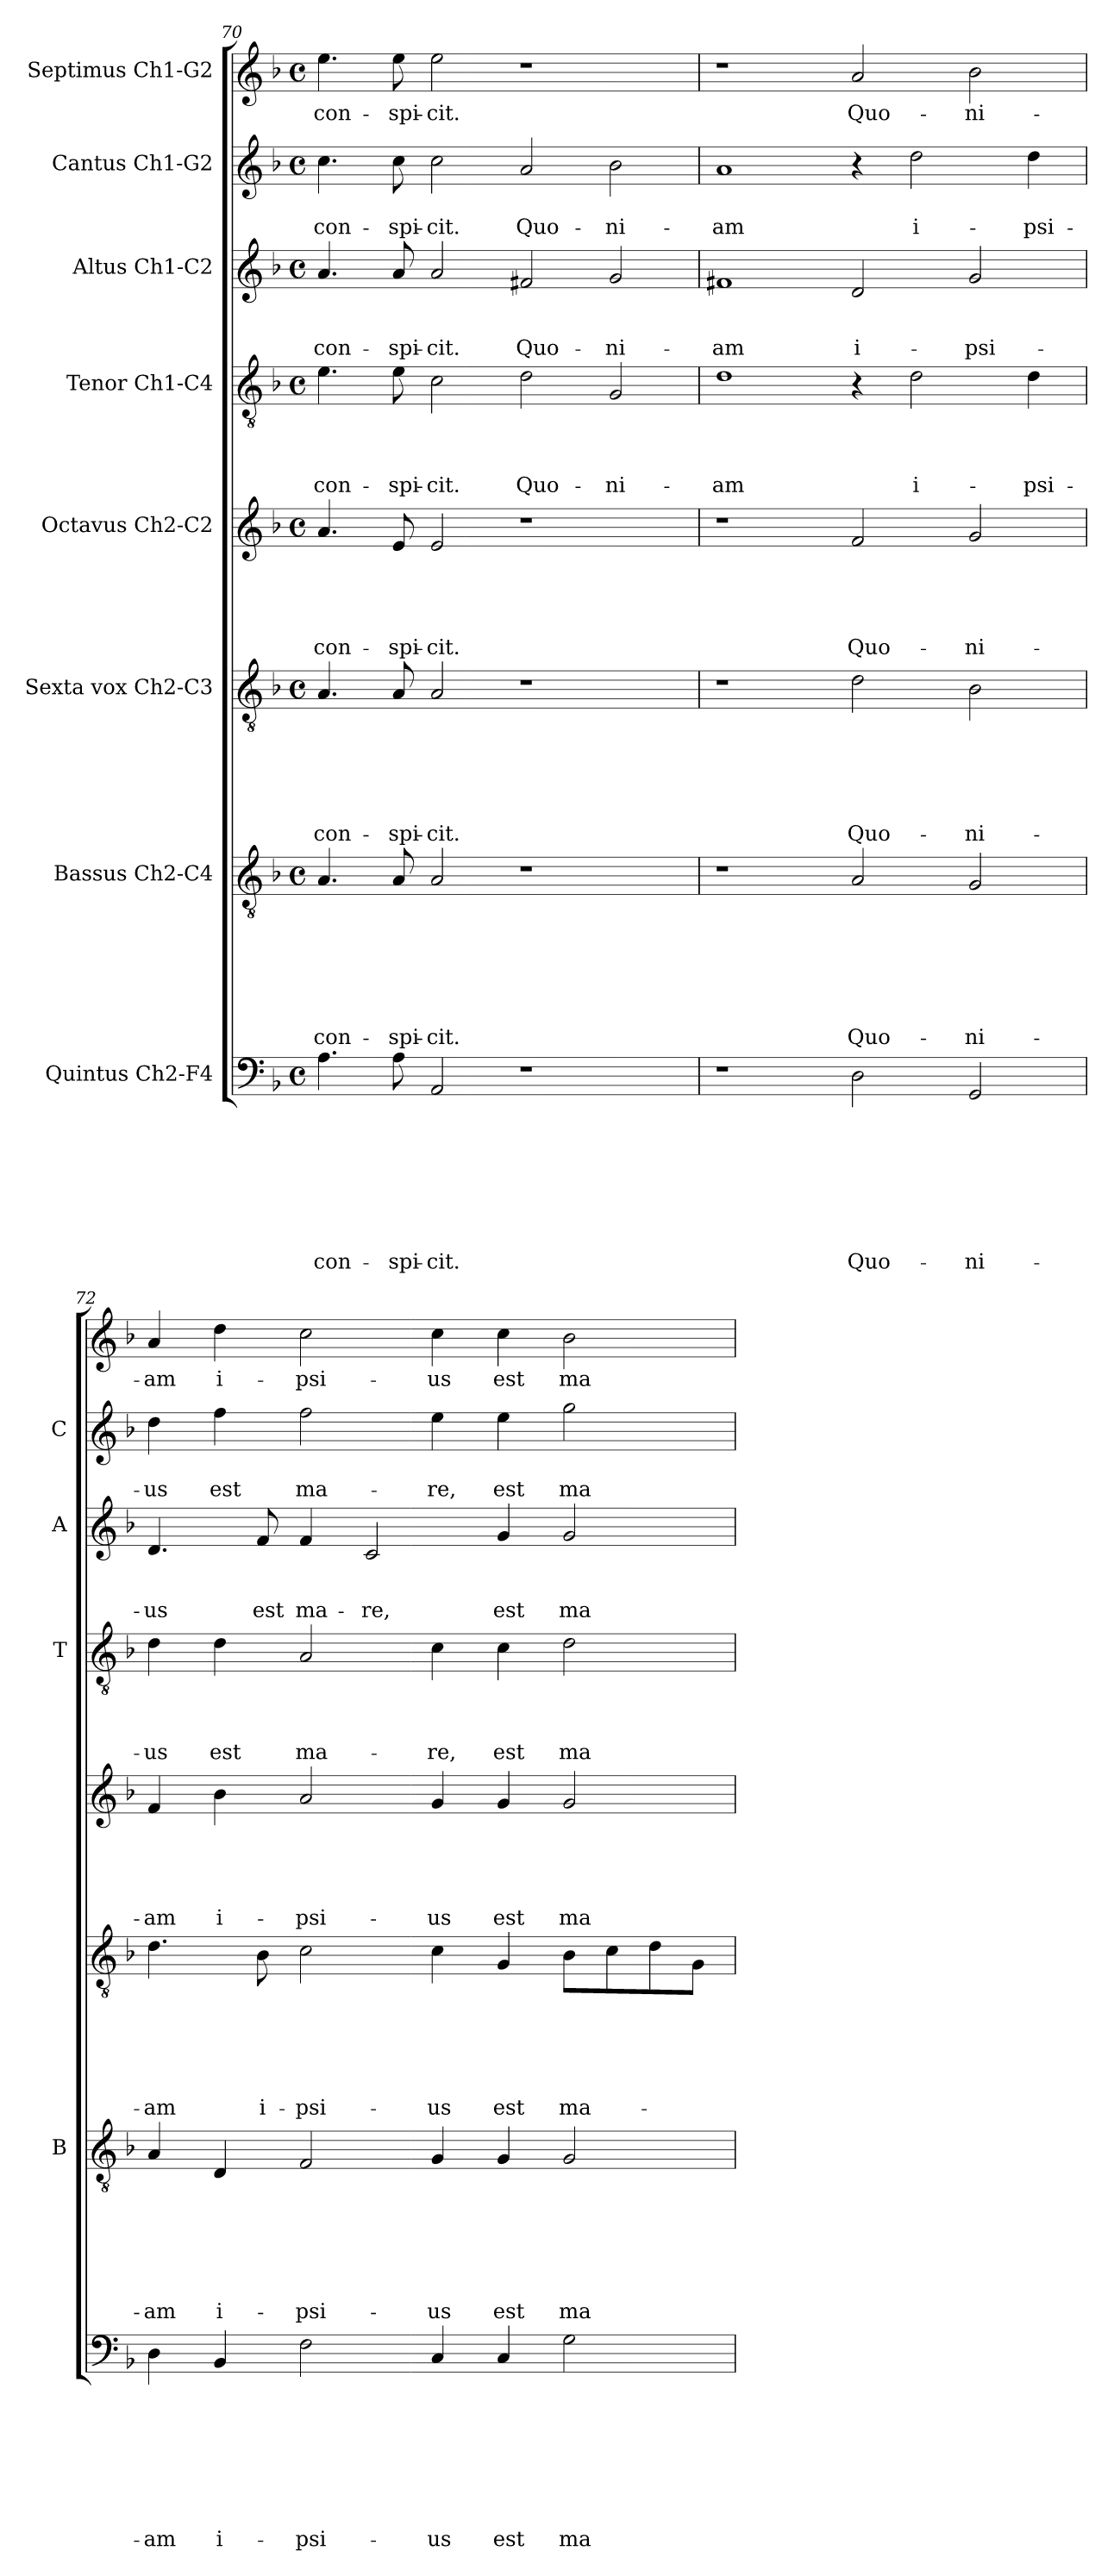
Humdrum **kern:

**kern	**text	**text	**text	**text	**text	**text	**text	**text	**kern	**text	**text	**text	**text	**text	**text	**text	**kern	**text	**text	**text	**text	**text	**text	**kern	**text	**text	**text	**text	**text	**kern	**text	**text	**text	**text	**kern	**text	**text	**text	**kern	**text	**text	**kern	**text
*part8	*part8	*part8	*part8	*part8	*part8	*part8	*part8	*part8	*part7	*part7	*part7	*part7	*part7	*part7	*part7	*part7	*part6	*part6	*part6	*part6	*part6	*part6	*part6	*part5	*part5	*part5	*part5	*part5	*part5	*part4	*part4	*part4	*part4	*part4	*part3	*part3	*part3	*part3	*part2	*part2	*part2	*part1	*part1
*staff8	*staff8	*staff8	*staff8	*staff8	*staff8	*staff8	*staff8	*staff8	*staff7	*staff7	*staff7	*staff7	*staff7	*staff7	*staff7	*staff7	*staff6	*staff6	*staff6	*staff6	*staff6	*staff6	*staff6	*staff5	*staff5	*staff5	*staff5	*staff5	*staff5	*staff4	*staff4	*staff4	*staff4	*staff4	*staff3	*staff3	*staff3	*staff3	*staff2	*staff2	*staff2	*staff1	*staff1
*I"Quintus Ch2-F4	*	*	*	*	*	*	*	*	*I"Bassus Ch2-C4	*	*	*	*	*	*	*	*I"Sexta vox  Ch2-C3	*	*	*	*	*	*	*I"Octavus Ch2-C2	*	*	*	*	*	*I"Tenor Ch1-C4	*	*	*	*	*I"Altus Ch1-C2	*	*	*	*I"Cantus Ch1-G2	*	*	*I"Septimus Ch1-G2	*
*	*	*	*	*	*	*	*	*	*I'B	*	*	*	*	*	*	*	*	*	*	*	*	*	*	*	*	*	*	*	*	*I'T	*	*	*	*	*I'A	*	*	*	*I'C	*	*	*	*
*clefF4	*	*	*	*	*	*	*	*	*clefGv2	*	*	*	*	*	*	*	*clefGv2	*	*	*	*	*	*	*clefG2	*	*	*	*	*	*clefGv2	*	*	*	*	*clefG2	*	*	*	*clefG2	*	*	*clefG2	*
*k[b-]	*	*	*	*	*	*	*	*	*k[b-]	*	*	*	*	*	*	*	*k[b-]	*	*	*	*	*	*	*k[b-]	*	*	*	*	*	*k[b-]	*	*	*	*	*k[b-]	*	*	*	*k[b-]	*	*	*k[b-]	*
*F:	*	*	*	*	*	*	*	*	*F:	*	*	*	*	*	*	*	*F:	*	*	*	*	*	*	*F:	*	*	*	*	*	*F:	*	*	*	*	*F:	*	*	*	*F:	*	*	*F:	*
*M4/4	*	*	*	*	*	*	*	*	*M4/4	*	*	*	*	*	*	*	*M4/4	*	*	*	*	*	*	*M4/4	*	*	*	*	*	*M4/4	*	*	*	*	*M4/4	*	*	*	*M4/4	*	*	*M4/4	*
*met(c)	*	*	*	*	*	*	*	*	*met(c)	*	*	*	*	*	*	*	*met(c)	*	*	*	*	*	*	*met(c)	*	*	*	*	*	*met(c)	*	*	*	*	*met(c)	*	*	*	*met(c)	*	*	*met(c)	*
=70	=70	=70	=70	=70	=70	=70	=70	=70	=70	=70	=70	=70	=70	=70	=70	=70	=70	=70	=70	=70	=70	=70	=70	=70	=70	=70	=70	=70	=70	=70	=70	=70	=70	=70	=70	=70	=70	=70	=70	=70	=70	=70	=70
!	!	!	!	!	!	!	!	!LO:LY:b	!	!	!	!	!	!	!	!LO:LY:b	!	!	!	!	!	!	!LO:LY:b	!	!	!	!	!	!LO:LY:b	!	!	!	!	!LO:LY:b	!	!	!	!LO:LY:b	!	!	!LO:LY:b	!	!LO:LY:b
4.A\	.	.	.	.	.	.	.	con-	4.A/	.	.	.	.	.	.	con-	4.A/	.	.	.	.	.	con-	4.a/	.	.	.	.	con-	4.e\	.	.	.	con-	4.a/	.	.	con-	4.cc\	.	con-	4.ee\	con-
!	!	!	!	!	!	!	!	!LO:LY:b	!	!	!	!	!	!	!	!LO:LY:b	!	!	!	!	!	!	!LO:LY:b	!	!	!	!	!	!LO:LY:b	!	!	!	!	!LO:LY:b	!	!	!	!LO:LY:b	!	!	!LO:LY:b	!	!LO:LY:b
8A\	.	.	.	.	.	.	.	-spi-	8A/	.	.	.	.	.	.	-spi-	8A/	.	.	.	.	.	-spi-	8e/	.	.	.	.	-spi-	8e\	.	.	.	-spi-	8a/	.	.	-spi-	8cc\	.	-spi-	8ee\	-spi-
!	!	!	!	!	!	!	!	!LO:LY:b	!	!	!	!	!	!	!	!LO:LY:b	!	!	!	!	!	!	!LO:LY:b	!	!	!	!	!	!LO:LY:b	!	!	!	!	!LO:LY:b	!	!	!	!LO:LY:b	!	!	!LO:LY:b	!	!LO:LY:b
2AA/	.	.	.	.	.	.	.	-cit.	2A/	.	.	.	.	.	.	-cit.	2A/	.	.	.	.	.	-cit.	2e/	.	.	.	.	-cit.	2c\	.	.	.	-cit.	2a/	.	.	-cit.	2cc\	.	-cit.	2ee\	-cit.
!	!	!	!	!	!	!	!	!	!	!	!	!	!	!	!	!	!	!	!	!	!	!	!	!	!	!	!	!	!	!	!	!	!	!LO:LY:b	!	!	!	!LO:LY:b	!	!	!LO:LY:b	!	!
1r	.	.	.	.	.	.	.	.	1r	.	.	.	.	.	.	.	1r	.	.	.	.	.	.	1r	.	.	.	.	.	2d\	.	.	.	Quo-	2f#X/	.	.	Quo-	2a/	.	Quo-	1r	.
!	!	!	!	!	!	!	!	!	!	!	!	!	!	!	!	!	!	!	!	!	!	!	!	!	!	!	!	!	!	!	!	!	!	!LO:LY:b	!	!	!	!LO:LY:b	!	!	!LO:LY:b	!	!
.	.	.	.	.	.	.	.	.	.	.	.	.	.	.	.	.	.	.	.	.	.	.	.	.	.	.	.	.	.	2G/	.	.	.	-ni-	2g/	.	.	-ni-	2b-\	.	-ni-	.	.
!!LO:PB:g=z
=71	=71	=71	=71	=71	=71	=71	=71	=71	=71	=71	=71	=71	=71	=71	=71	=71	=71	=71	=71	=71	=71	=71	=71	=71	=71	=71	=71	=71	=71	=71	=71	=71	=71	=71	=71	=71	=71	=71	=71	=71	=71	=71	=71
!	!	!	!	!	!	!	!	!	!	!	!	!	!	!	!	!	!	!	!	!	!	!	!	!	!	!	!	!	!	!	!	!	!	!LO:LY:b	!	!	!	!LO:LY:b	!	!	!LO:LY:b	!	!
1r	.	.	.	.	.	.	.	.	1r	.	.	.	.	.	.	.	1r	.	.	.	.	.	.	1r	.	.	.	.	.	1d	.	.	.	-am	1f#X	.	.	-am	1a	.	-am	1r	.
!	!	!	!	!	!	!	!	!LO:LY:b	!	!	!	!	!	!	!	!LO:LY:b	!	!	!	!	!	!	!LO:LY:b	!	!	!	!	!	!LO:LY:b	!	!	!	!	!	!	!	!	!LO:LY:b	!	!	!	!	!LO:LY:b
2D\	.	.	.	.	.	.	.	Quo-	2A/	.	.	.	.	.	.	Quo-	2d\	.	.	.	.	.	Quo-	2f/	.	.	.	.	Quo-	4r	.	.	.	.	2d/	.	.	i-	4r	.	.	2a/	Quo-
!	!	!	!	!	!	!	!	!	!	!	!	!	!	!	!	!	!	!	!	!	!	!	!	!	!	!	!	!	!	!	!	!	!	!LO:LY:b	!	!	!	!	!	!	!LO:LY:b	!	!
.	.	.	.	.	.	.	.	.	.	.	.	.	.	.	.	.	.	.	.	.	.	.	.	.	.	.	.	.	.	2d\	.	.	.	i-	.	.	.	.	2dd\	.	i-	.	.
!	!	!	!	!	!	!	!	!LO:LY:b	!	!	!	!	!	!	!	!LO:LY:b	!	!	!	!	!	!	!LO:LY:b	!	!	!	!	!	!LO:LY:b	!	!	!	!	!	!	!	!	!LO:LY:b	!	!	!	!	!LO:LY:b
2GG/	.	.	.	.	.	.	.	-ni-	2G/	.	.	.	.	.	.	-ni-	2B-\	.	.	.	.	.	-ni-	2g/	.	.	.	.	-ni-	.	.	.	.	.	2g/	.	.	-psi-	.	.	.	2b-\	-ni-
!	!	!	!	!	!	!	!	!	!	!	!	!	!	!	!	!	!	!	!	!	!	!	!	!	!	!	!	!	!	!	!	!	!	!LO:LY:b	!	!	!	!	!	!	!LO:LY:b	!	!
.	.	.	.	.	.	.	.	.	.	.	.	.	.	.	.	.	.	.	.	.	.	.	.	.	.	.	.	.	.	4d\	.	.	.	-psi-	.	.	.	.	4dd\	.	-psi-	.	.
=72	=72	=72	=72	=72	=72	=72	=72	=72	=72	=72	=72	=72	=72	=72	=72	=72	=72	=72	=72	=72	=72	=72	=72	=72	=72	=72	=72	=72	=72	=72	=72	=72	=72	=72	=72	=72	=72	=72	=72	=72	=72	=72	=72
!	!	!	!	!	!	!	!	!LO:LY:b	!	!	!	!	!	!	!	!LO:LY:b	!	!	!	!	!	!	!LO:LY:b	!	!	!	!	!	!LO:LY:b	!	!	!	!	!LO:LY:b	!	!	!	!LO:LY:b	!	!	!LO:LY:b	!	!LO:LY:b
4D\	.	.	.	.	.	.	.	-am	4A/	.	.	.	.	.	.	-am	4.d\	.	.	.	.	.	-am	4f/	.	.	.	.	-am	4d\	.	.	.	-us	4.d/	.	.	-us	4dd\	.	-us	4a/	-am
!	!	!	!	!	!	!	!	!LO:LY:b	!	!	!	!	!	!	!	!LO:LY:b	!	!	!	!	!	!	!	!	!	!	!	!	!LO:LY:b	!	!	!	!	!LO:LY:b	!	!	!	!	!	!	!LO:LY:b	!	!LO:LY:b
4BB-/	.	.	.	.	.	.	.	i-	4D/	.	.	.	.	.	.	i-	.	.	.	.	.	.	.	4b-\	.	.	.	.	i-	4d\	.	.	.	est	.	.	.	.	4ff\	.	est	4dd\	i-
!	!	!	!	!	!	!	!	!	!	!	!	!	!	!	!	!	!	!	!	!	!	!	!LO:LY:b	!	!	!	!	!	!	!	!	!	!	!	!	!	!	!LO:LY:b	!	!	!	!	!
.	.	.	.	.	.	.	.	.	.	.	.	.	.	.	.	.	8B-\	.	.	.	.	.	i-	.	.	.	.	.	.	.	.	.	.	.	8f/	.	.	est	.	.	.	.	.
!	!	!	!	!	!	!	!	!LO:LY:b	!	!	!	!	!	!	!	!LO:LY:b	!	!	!	!	!	!	!LO:LY:b	!	!	!	!	!	!LO:LY:b	!	!	!	!	!LO:LY:b	!	!	!	!LO:LY:b	!	!	!LO:LY:b	!	!LO:LY:b
2F\	.	.	.	.	.	.	.	-psi-	2F/	.	.	.	.	.	.	-psi-	2c\	.	.	.	.	.	-psi-	2a/	.	.	.	.	-psi-	2A/	.	.	.	ma-	4f/	.	.	ma-	2ff\	.	ma-	2cc\	-psi-
!	!	!	!	!	!	!	!	!	!	!	!	!	!	!	!	!	!	!	!	!	!	!	!	!	!	!	!	!	!	!	!	!	!	!	!	!	!	!LO:LY:b	!	!	!	!	!
.	.	.	.	.	.	.	.	.	.	.	.	.	.	.	.	.	.	.	.	.	.	.	.	.	.	.	.	.	.	.	.	.	.	.	2c/	.	.	-re,	.	.	.	.	.
!	!	!	!	!	!	!	!	!LO:LY:b	!	!	!	!	!	!	!	!LO:LY:b	!	!	!	!	!	!	!LO:LY:b	!	!	!	!	!	!LO:LY:b	!	!	!	!	!LO:LY:b	!	!	!	!	!	!	!LO:LY:b	!	!LO:LY:b
4C/	.	.	.	.	.	.	.	-us	4G/	.	.	.	.	.	.	-us	4c\	.	.	.	.	.	-us	4g/	.	.	.	.	-us	4c\	.	.	.	-re,	.	.	.	.	4ee\	.	-re,	4cc\	-us
!	!	!	!	!	!	!	!	!LO:LY:b	!	!	!	!	!	!	!	!LO:LY:b	!	!	!	!	!	!	!LO:LY:b	!	!	!	!	!	!LO:LY:b	!	!	!	!	!LO:LY:b	!	!	!	!LO:LY:b	!	!	!LO:LY:b	!	!LO:LY:b
4C/	.	.	.	.	.	.	.	est	4G/	.	.	.	.	.	.	est	4G/	.	.	.	.	.	est	4g/	.	.	.	.	est	4c\	.	.	.	est	4g/	.	.	est	4ee\	.	est	4cc\	est
!	!	!	!	!	!	!	!	!LO:LY:b	!	!	!	!	!	!	!	!LO:LY:b	!	!	!	!	!	!	!LO:LY:b	!	!	!	!	!	!LO:LY:b	!	!	!	!	!LO:LY:b	!	!	!	!LO:LY:b	!	!	!LO:LY:b	!	!LO:LY:b
2G\	.	.	.	.	.	.	.	ma-	2G/	.	.	.	.	.	.	ma-	8B-\L	.	.	.	.	.	ma-	2g/	.	.	.	.	ma-	2d\	.	.	.	ma-	2g/	.	.	ma-	2gg\	.	ma-	2b-\	ma-
.	.	.	.	.	.	.	.	.	.	.	.	.	.	.	.	.	8c\	.	.	.	.	.	.	.	.	.	.	.	.	.	.	.	.	.	.	.	.	.	.	.	.	.	.
.	.	.	.	.	.	.	.	.	.	.	.	.	.	.	.	.	8d\	.	.	.	.	.	.	.	.	.	.	.	.	.	.	.	.	.	.	.	.	.	.	.	.	.	.
.	.	.	.	.	.	.	.	.	.	.	.	.	.	.	.	.	8G\J	.	.	.	.	.	.	.	.	.	.	.	.	.	.	.	.	.	.	.	.	.	.	.	.	.	.
=	=	=	=	=	=	=	=	=	=	=	=	=	=	=	=	=	=	=	=	=	=	=	=	=	=	=	=	=	=	=	=	=	=	=	=	=	=	=	=	=	=	=	=
*-	*-	*-	*-	*-	*-	*-	*-	*-	*-	*-	*-	*-	*-	*-	*-	*-	*-	*-	*-	*-	*-	*-	*-	*-	*-	*-	*-	*-	*-	*-	*-	*-	*-	*-	*-	*-	*-	*-	*-	*-	*-	*-	*-
